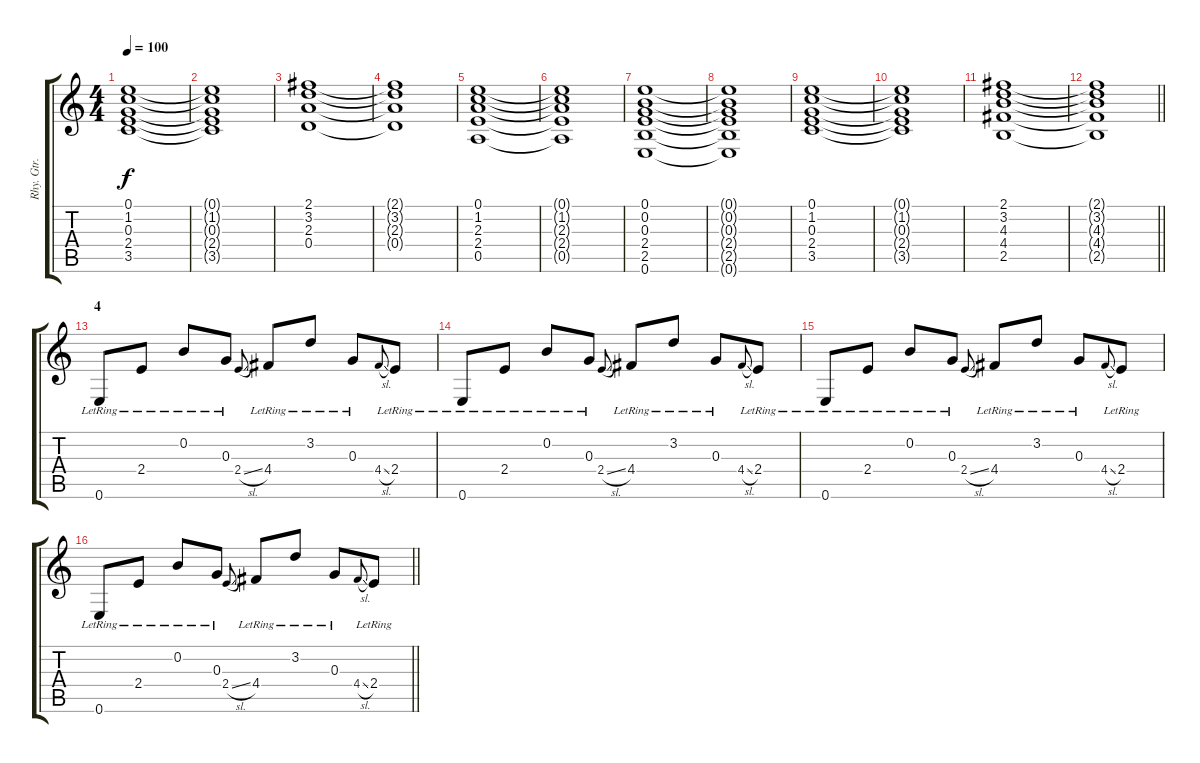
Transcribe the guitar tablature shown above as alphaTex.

\track ("Rhy. Gtr. 2" "Rhy. Gtr. ") {instrument electricguitarclean}
\staff {score tabs}
\tuning (E4 B3 G3 D3 A2 E2) {hide}
\ts (4 4)
\tempo 100
\clef g2
\ks c
(0.1 1.2 0.3 2.4 3.5).1{dy f} |
(0.1{t} 1.2{t} 0.3{t} 2.4{t} 3.5{t}).1 |
(2.1 3.2 2.3 0.4).1 |
(2.1{t} 3.2{t} 2.3{t} 0.4{t}).1 |
(0.1 1.2 2.3 2.4 0.5).1 |
(0.1{t} 1.2{t} 2.3{t} 2.4{t} 0.5{t}).1 |
(0.1 0.2 0.3 2.4 2.5 0.6).1 |
(0.1{t} 0.2{t} 0.3{t} 2.4{t} 2.5{t} 0.6{t}).1 |
(0.1 1.2 0.3 2.4 3.5).1 |
(0.1{t} 1.2{t} 0.3{t} 2.4{t} 3.5{t}).1 |
(2.1 3.2 4.3 4.4 2.5).1 |
\barLineRight lightlight
(2.1{t} 3.2{t} 4.3{t} 4.4{t} 2.5{t}).1 |
\section ("" "4")
0.6{lr}.8 2.4{lr}.8 0.2{lr}.8 0.3{lr}.8 2.4{sl}.8{gr onbeat} 4.4{lr}.8 3.2{lr}.8 0.3{lr}.8 4.4{sl}.8{gr onbeat} 2.4{lr}.8 |
0.6{lr}.8 2.4{lr}.8 0.2{lr}.8 0.3{lr}.8 2.4{sl}.8{gr onbeat} 4.4{lr}.8 3.2{lr}.8 0.3{lr}.8 4.4{sl}.8{gr onbeat} 2.4{lr}.8 |
0.6{lr}.8 2.4{lr}.8 0.2{lr}.8 0.3{lr}.8 2.4{sl}.8{gr onbeat} 4.4{lr}.8 3.2{lr}.8 0.3{lr}.8 4.4{sl}.8{gr onbeat} 2.4{lr}.8 |
\barLineRight lightlight
0.6{lr}.8 2.4{lr}.8 0.2{lr}.8 0.3{lr}.8 2.4{sl}.8{gr onbeat} 4.4{lr}.8 3.2{lr}.8 0.3{lr}.8 4.4{sl}.8{gr onbeat} 2.4{lr}.8
